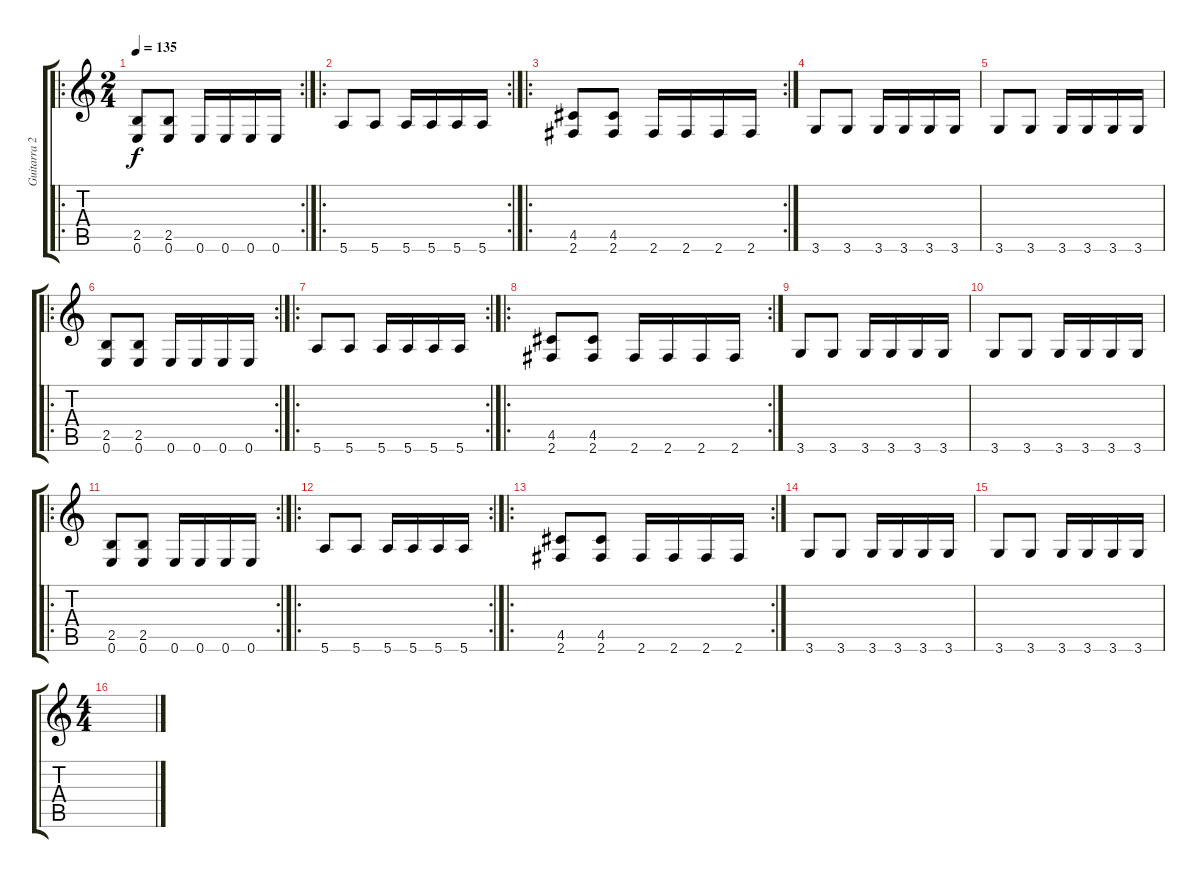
\track ("Guitarra 2" "Guitarra 2") {instrument distortionguitar}
\staff {score tabs}
\tuning (E4 B3 G3 D3 A2 E2) {hide}
\ro
\rc 2
\ts (2 4)
\tempo 135
\clef g2
\ks c
(2.5 0.6).8{dy f} (2.5 0.6).8 0.6.16 0.6.16 0.6.16 0.6.16 |
\ro
\rc 2
5.6.8 5.6.8 5.6.16 5.6.16 5.6.16 5.6.16 |
\ro
\rc 2
(4.5 2.6).8 (4.5 2.6).8 2.6.16 2.6.16 2.6.16 2.6.16 |
3.6.8 3.6.8 3.6.16 3.6.16 3.6.16 3.6.16 |
3.6.8 3.6.8 3.6.16 3.6.16 3.6.16 3.6.16 |
\ro
\rc 2
(2.5 0.6).8 (2.5 0.6).8 0.6.16 0.6.16 0.6.16 0.6.16 |
\ro
\rc 2
5.6.8 5.6.8 5.6.16 5.6.16 5.6.16 5.6.16 |
\ro
\rc 2
(4.5 2.6).8 (4.5 2.6).8 2.6.16 2.6.16 2.6.16 2.6.16 |
3.6.8 3.6.8 3.6.16 3.6.16 3.6.16 3.6.16 |
3.6.8 3.6.8 3.6.16 3.6.16 3.6.16 3.6.16 |
\ro
\rc 2
(2.5 0.6).8 (2.5 0.6).8 0.6.16 0.6.16 0.6.16 0.6.16 |
\ro
\rc 2
5.6.8 5.6.8 5.6.16 5.6.16 5.6.16 5.6.16 |
\ro
\rc 2
(4.5 2.6).8 (4.5 2.6).8 2.6.16 2.6.16 2.6.16 2.6.16 |
3.6.8 3.6.8 3.6.16 3.6.16 3.6.16 3.6.16 |
3.6.8 3.6.8 3.6.16 3.6.16 3.6.16 3.6.16 |
\ts (4 4)
